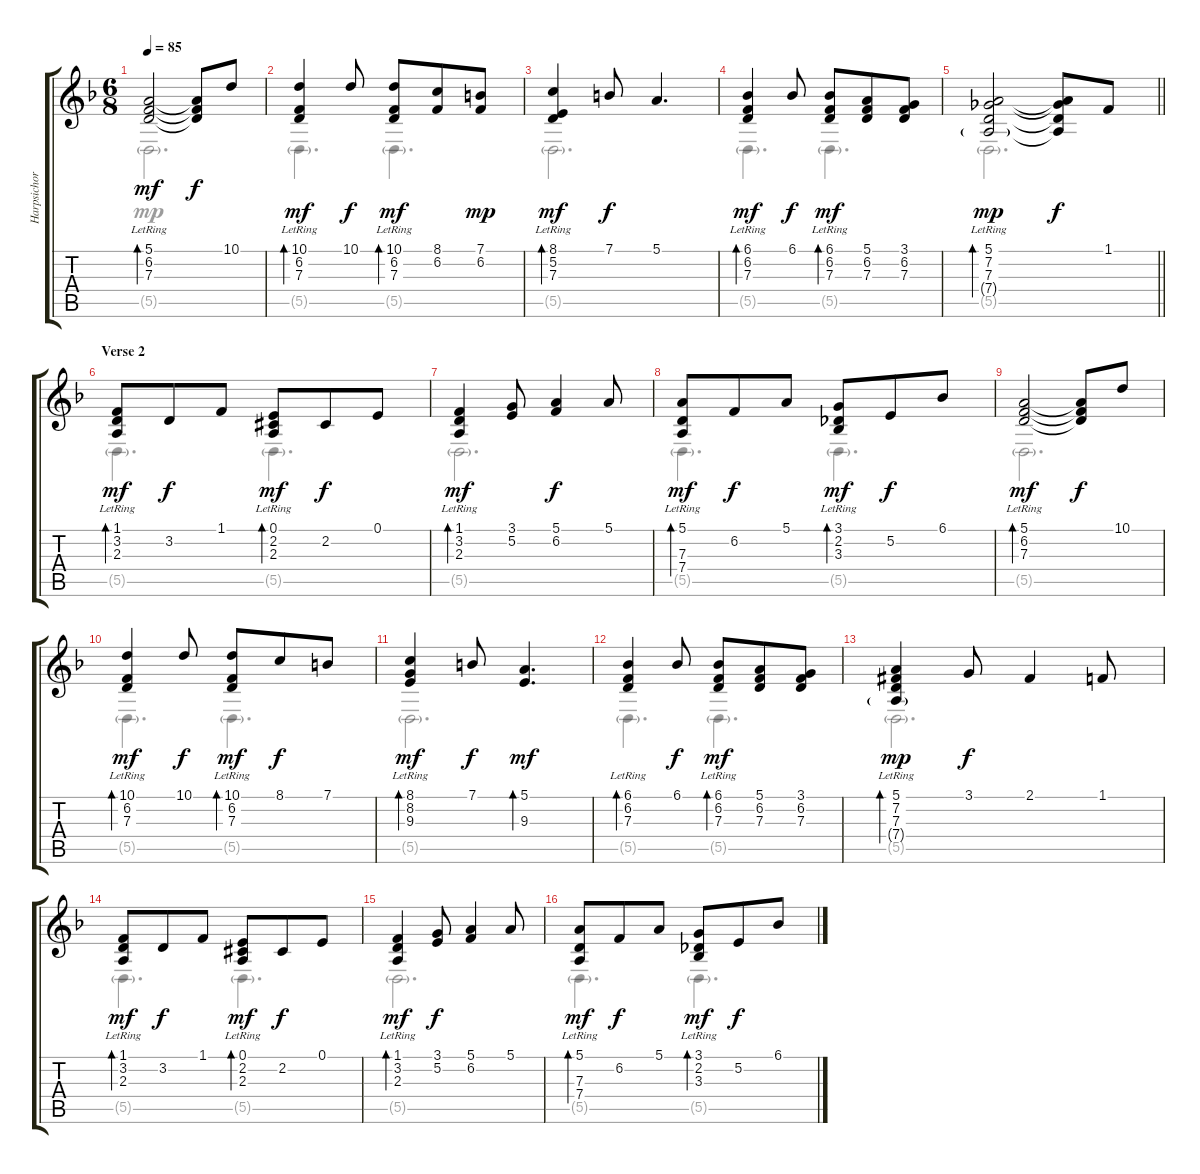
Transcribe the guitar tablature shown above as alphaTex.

\track ("Harpsichord and Celesta (Alex Staropoli)" "Harpsichor") {instrument harpsichord}
\staff {score tabs}
\tuning (E4 B3 G3 D3 A2 E2) {hide}
\voice
\ts (6 8)
\tempo 85
\clef g2
\ks dminor
(5.1 6.2{lr} 7.3{lr}).2{bd 60 dy mf} (5.1{t} 6.2{t} 7.3{t}).8{dy f} 10.1.8 |
(10.1 6.2{lr} 7.3{lr}).4{bd 60 dy mf} 10.1.8{dy f} (10.1 6.2{lr} 7.3{lr}).8{bd 60 dy mf} (8.1 6.2).8 (7.1 6.2).8{dy mp} |
(8.1 5.2{lr} 7.3{lr}).4{bd 60 dy mf} 7.1.8{dy f} 5.1.4{d} |
(6.1 6.2{lr} 7.3{lr}).4{bd 60 dy mf} 6.1.8{dy f} (6.1 6.2{lr} 7.3{lr}).8{bd 60 dy mf} (5.1 6.2 7.3).8 (3.1 6.2 7.3).8 |
\barLineRight lightlight
(5.1 7.2{lr} 7.3{lr} 7.4{g lr}).2{bd 60 dy mp} (5.1{t} 7.2{t} 7.3{t} 7.4{t}).8{dy f} 1.1.8 |
\section ("" "Verse 2")
(1.1 3.2{lr} 2.3{lr}).8{bd 60 dy mf} 3.2.8{dy f} 1.1.8 (0.1 2.2{lr acc #} 2.3{lr}).8{bd 60 dy mf} 2.2{acc #}.8{dy f} 0.1.8 |
(1.1 3.2{lr} 2.3{lr}).4{bd 60 dy mf} (3.1 5.2).8 (5.1 6.2).4{dy f} 5.1.8 |
(5.1 7.3{lr} 7.4{lr}).8{bd 60 dy mf} 6.2.8{dy f} 5.1.8 (3.1 2.2{lr} 3.3{lr}).8{bd 60 dy mf} 5.2.8{dy f} 6.1.8 |
(5.1 6.2{lr} 7.3{lr}).2{bd 60 dy mf} (5.1{t} 6.2{t} 7.3{t}).8{dy f} 10.1.8 |
(10.1 6.2{lr} 7.3{lr}).4{bd 60 dy mf} 10.1.8{dy f} (10.1 6.2{lr} 7.3{lr}).8{bd 60 dy mf} 8.1.8{dy f} 7.1.8 |
(8.1 8.2{lr} 9.3{lr}).4{bd 60 dy mf} 7.1.8{dy f} (5.1 9.3).4{d bd 60 dy mf} |
(6.1 6.2{lr} 7.3{lr}).4{bd 60} 6.1.8{dy f} (6.1 6.2{lr} 7.3{lr}).8{bd 60 dy mf} (5.1 6.2 7.3).8 (3.1 6.2 7.3).8 |
(5.1 7.2{lr acc #} 7.3{lr} 7.4{g lr}).4{bd 60 dy mp} 3.1.8{dy f} 2.1{acc #}.4 1.1.8 |
(1.1 3.2{lr} 2.3{lr}).8{bd 60 dy mf} 3.2.8{dy f} 1.1.8 (0.1 2.2{lr acc #} 2.3{lr}).8{bd 60 dy mf} 2.2{acc #}.8{dy f} 0.1.8 |
(1.1 3.2{lr} 2.3{lr}).4{bd 60 dy mf} (3.1 5.2).8{dy f} (5.1 6.2).4 5.1.8 |
(5.1 7.3{lr} 7.4{lr}).8{bd 60 dy mf} 6.2.8{dy f} 5.1.8 (3.1 2.2{lr} 3.3{lr}).8{bd 60 dy mf} 5.2.8{dy f} 6.1.8
\voice
\clef g2
\ottava regular
\simile none
\ks dminor
5.5{g}.2{d dy mp} |
5.5{g}.4{d} 5.5{g}.4{d} |
5.5{g}.2{d} |
5.5{g}.4{d} 5.5{g}.4{d} |
\barLineRight lightlight
5.5{g}.2{d} |
5.5{g}.4{d} 5.5{g}.4{d} |
5.5{g}.2{d} |
5.5{g}.4{d} 5.5{g}.4{d} |
5.5{g}.2{d} |
5.5{g}.4{d} 5.5{g}.4{d} |
5.5{g}.2{d} |
5.5{g}.4{d} 5.5{g}.4{d} |
5.5{g}.2{d} |
5.5{g}.4{d} 5.5{g}.4{d} |
5.5{g}.2{d} |
5.5{g}.4{d} 5.5{g}.4{d}
